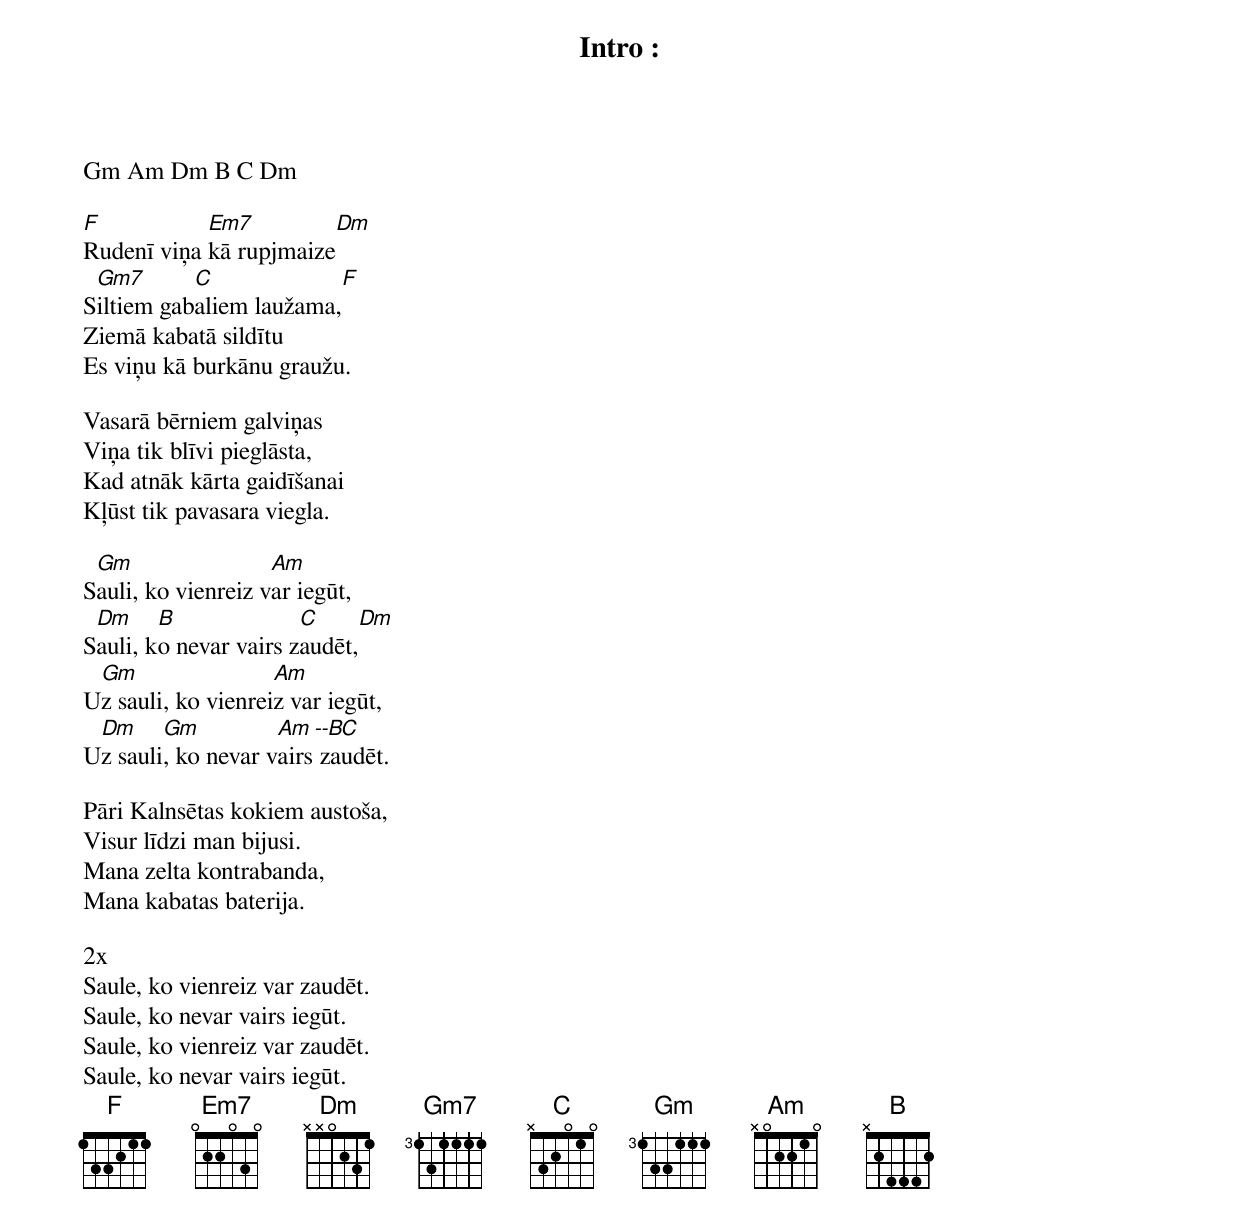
Intro :
Gm Am Dm B C Dm

F           Em7           Dm
Rudenī viņa kā rupjmaize
 Gm7       C              F
Siltiem gabaliem laužama,
Ziemā kabatā sildītu
Es viņu kā burkānu graužu.

Vasarā bērniem galviņas
Viņa tik blīvi pieglāsta,
Kad atnāk kārta gaidīšanai
Kļūst tik pavasara viegla.

 Gm                 Am
Sauli, ko vienreiz var iegūt,
 Dm     B              C      Dm
Sauli, ko nevar vairs zaudēt,
 Gm                 Am
Uz sauli, ko vienreiz var iegūt,
 Dm     Gm          Am  --BC
Uz sauli, ko nevar vairs zaudēt.

Pāri Kalnsētas kokiem austoša,
Visur līdzi man bijusi.
Mana zelta kontrabanda,
Mana kabatas baterija.

2x
Saule, ko vienreiz var zaudēt.
Saule, ko nevar vairs iegūt.
Saule, ko vienreiz var zaudēt.
Saule, ko nevar vairs iegūt.
